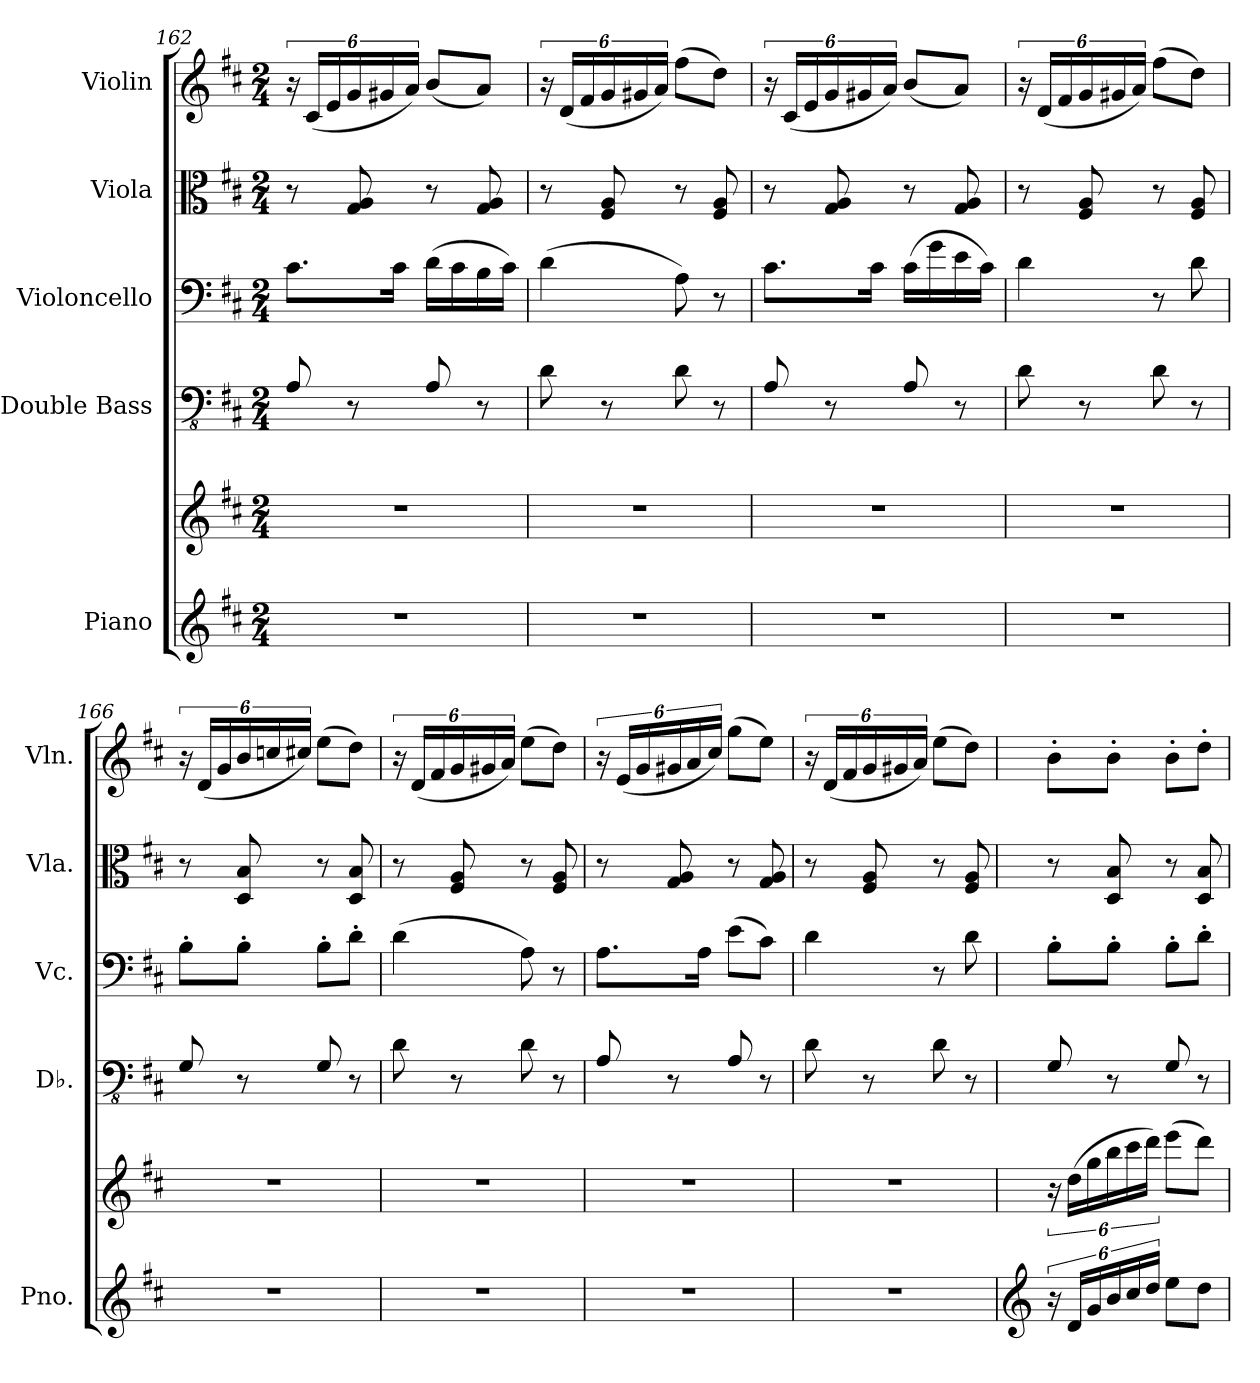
**kern	**kern	**kern	**kern	**kern	**kern
*part5	*part5	*part4	*part3	*part2	*part1
*staff6	*staff5	*staff4	*staff3	*staff2	*staff1
*I"Piano	*	*I"Double Bass	*I"Violoncello	*I"Viola	*I"Violin
*I'Pno.	*	*I'Db.	*I'Vc.	*I'Vla.	*I'Vln.
*clefG2	*clefG2	*clefFv4	*clefF4	*clefC3	*clefG2
*	*	*ITrd7c12	*	*	*
*k[f#c#]	*k[f#c#]	*k[f#c#]	*k[f#c#]	*k[f#c#]	*k[f#c#]
*M2/4	*M2/4	*M2/4	*M2/4	*M2/4	*M2/4
=162	=162	=162	=162	=162	=162
2r	2r	8AAA/	8.c#\L	8r	24r
.	.	.	.	.	(24c#/LL
.	.	.	.	.	24e/
.	.	8r	.	8G/ 8A/	24g/
.	.	.	.	.	24g#X/
.	.	.	16c#\Jk	.	.
.	.	.	.	.	24a/JJ)
.	.	8AAA/	(16d\LL	8r	(8b/L
.	.	.	16c#\	.	.
.	.	8r	16B\	8G/ 8A/	8a/J)
.	.	.	16c#\JJ)	.	.
=163	=163	=163	=163	=163	=163
2r	2r	8DD\	(4d\	8r	24r
.	.	.	.	.	(24d/LL
.	.	.	.	.	24f#/
.	.	8r	.	8F#/ 8A/	24g/
.	.	.	.	.	24g#X/
.	.	.	.	.	24a/JJ)
.	.	8DD\	8A\)	8r	(8ff#\L
.	.	8r	8r	8F#/ 8A/	8dd\J)
!!LO:PB:g=z
=164	=164	=164	=164	=164	=164
2r	2r	8AAA/	8.c#\L	8r	24r
.	.	.	.	.	(24c#/LL
.	.	.	.	.	24e/
.	.	8r	.	8G/ 8A/	24g/
.	.	.	.	.	24g#X/
.	.	.	16c#\Jk	.	.
.	.	.	.	.	24a/JJ)
.	.	8AAA/	(16c#\LL	8r	(8b/L
.	.	.	16g\	.	.
.	.	8r	16e\	8G/ 8A/	8a/J)
.	.	.	16c#\JJ)	.	.
=165	=165	=165	=165	=165	=165
2r	2r	8DD\	4d\	8r	24r
.	.	.	.	.	(24d/LL
.	.	.	.	.	24f#/
.	.	8r	.	8F#/ 8A/	24g/
.	.	.	.	.	24g#X/
.	.	.	.	.	24a/JJ)
.	.	8DD\	8r	8r	(8ff#\L
.	.	8r	8d\	8F#/ 8A/	8dd\J)
=166	=166	=166	=166	=166	=166
2r	2r	8GGG/	8B'\L	8r	24r
.	.	.	.	.	(24d/LL
.	.	.	.	.	24g/
.	.	8r	8B'\J	8D/ 8B/	24b/
.	.	.	.	.	24ccn/
.	.	.	.	.	24cc#X/JJ)
.	.	8GGG/	8B'\L	8r	(8ee\L
.	.	8r	8d'\J	8D/ 8B/	8dd\J)
!!LO:LB:g=z
=167	=167	=167	=167	=167	=167
2r	2r	8DD\	(4d\	8r	24r
.	.	.	.	.	(24d/LL
.	.	.	.	.	24f#/
.	.	8r	.	8F#/ 8A/	24g/
.	.	.	.	.	24g#X/
.	.	.	.	.	24a/JJ)
.	.	8DD\	8A\)	8r	(8ee\L
.	.	8r	8r	8F#/ 8A/	8dd\J)
=168	=168	=168	=168	=168	=168
2r	2r	8AAA/	8.A\L	8r	24r
.	.	.	.	.	(24e/LL
.	.	.	.	.	24g/
.	.	8r	.	8G/ 8A/	24g#X/
.	.	.	.	.	24a/
.	.	.	16A\Jk	.	.
.	.	.	.	.	24cc#/JJ)
.	.	8AAA/	(8e\L	8r	(8gg\L
.	.	8r	8c#\J)	8G/ 8A/	8ee\J)
=169	=169	=169	=169	=169	=169
2r	2r	8DD\	4d\	8r	24r
.	.	.	.	.	(24d/LL
.	.	.	.	.	24f#/
.	.	8r	.	8F#/ 8A/	24g/
.	.	.	.	.	24g#X/
.	.	.	.	.	24a/JJ)
.	.	8DD\	8r	8r	(8ee\L
.	.	8r	8d\	8F#/ 8A/	8dd\J)
=170	=170	=170	=170	=170	=170
*clefG2	*	*	*	*	*
24r	24r	8GGG/	8B'\L	8r	8b'\L
24d/LL	(24dd\LL	.	.	.	.
24g/	24gg\	.	.	.	.
24b/	24bb\	8r	8B'\J	8D/ 8B/	8b'\J
24cc#/	24ccc#\	.	.	.	.
24dd/JJ	24ddd\JJ)	.	.	.	.
8ee\L	(8eee\L	8GGG/	8B'\L	8r	8b'\L
8dd\J	8ddd\J)	8r	8d'\J	8D/ 8B/	8dd'\J
=	=	=	=	=	=
*-	*-	*-	*-	*-	*-
